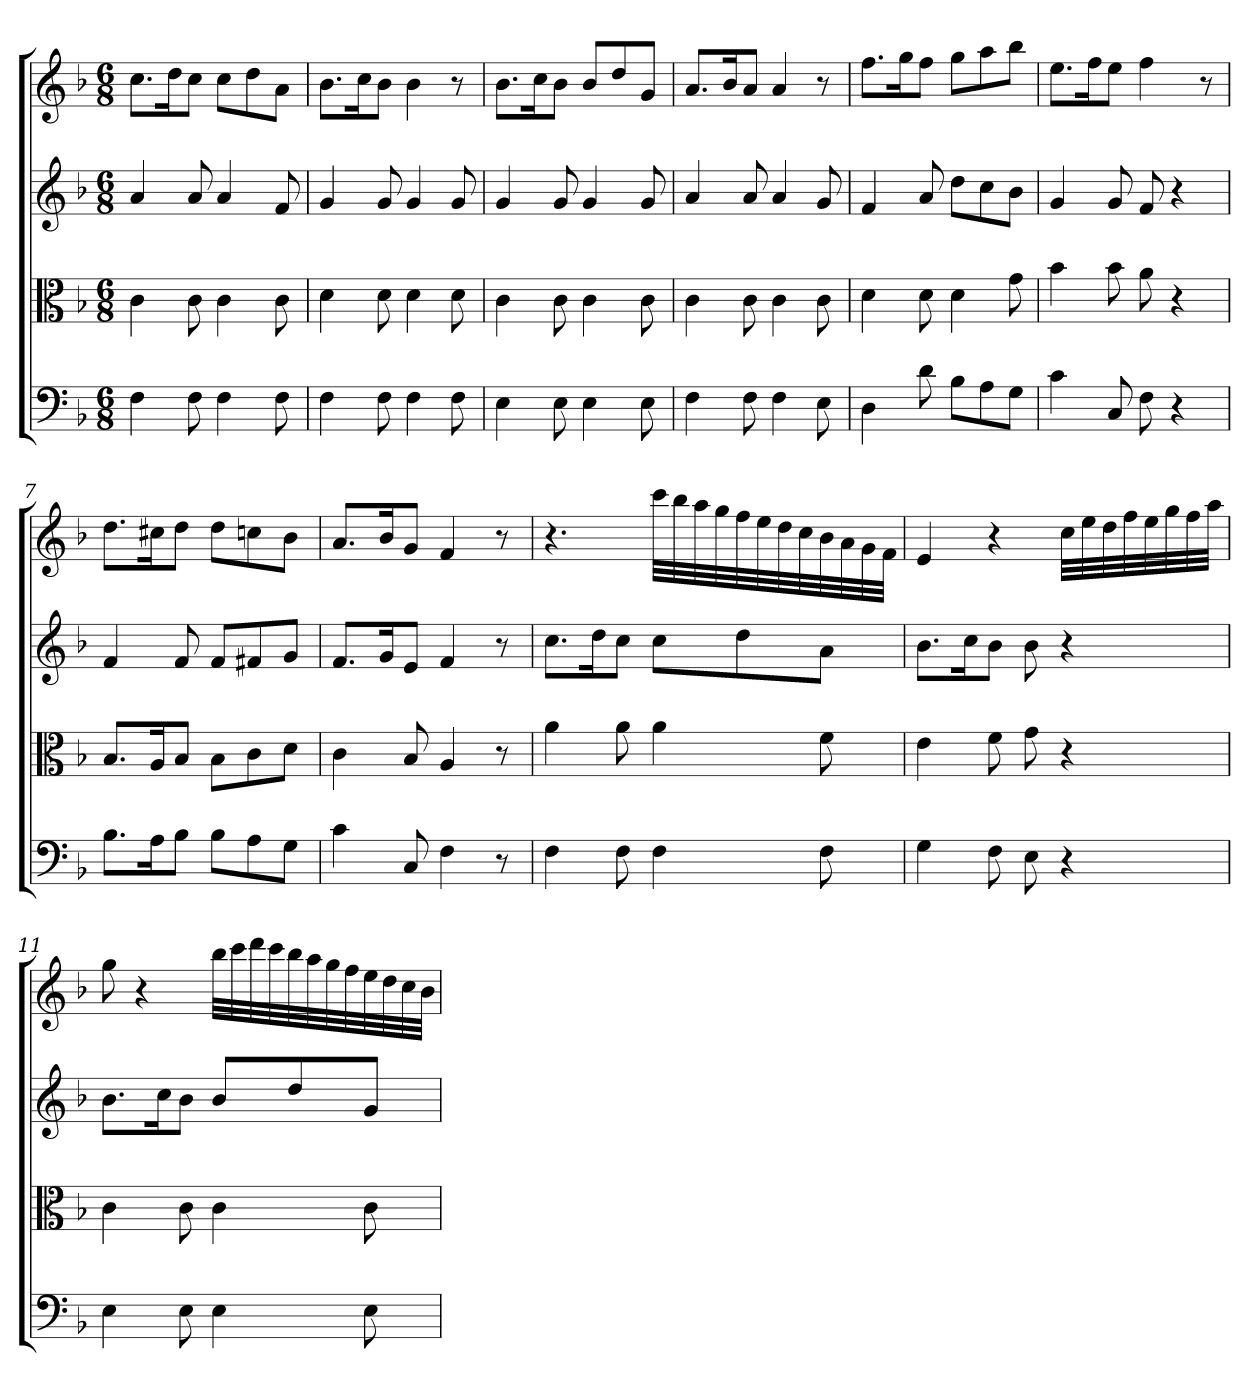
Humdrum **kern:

**kern	**kern	**kern	**kern
*part4	*part3	*part2	*part1
*staff4	*staff3	*staff2	*staff1
*clefF4	*clefC3	*clefG2	*clefG2
*k[b-]	*k[b-]	*k[b-]	*k[b-]
*F:	*F:	*F:	*F:
*M6/8	*M6/8	*M6/8	*M6/8
=	=	=	=
4F	4c	4a	8.cc\L
.	.	.	16dd\K
8F	8c	8a	8cc\J
4F	4c	4a	8cc\L
.	.	.	8dd\
8F	8c	8f	8a\J
=2	=2	=2	=2
4F	4d	4g	8.b-\L
.	.	.	16cc\K
8F	8d	8g	8b-\J
4F	4d	4g	4b-
8F	8d	8g	8r
=3	=3	=3	=3
4E	4c	4g	8.b-\L
.	.	.	16cc\K
8E	8c	8g	8b-\J
4E	4c	4g	8b-/L
.	.	.	8dd/
8E	8c	8g	8g/J
=4	=4	=4	=4
4F	4c	4a	8.a/L
.	.	.	16b-/K
8F	8c	8a	8a/J
4F	4c	4a	4a
8E	8c	8g	8r
=5	=5	=5	=5
4D	4d	4f	8.ff\L
.	.	.	16gg\K
8d	8d	8a	8ff\J
8B-\L	4d	8dd\L	8gg\L
8A\	.	8cc\	8aa\
8G\J	8g	8b-\J	8bb-\J
=6	=6	=6	=6
4c	4b-	4g	8.ee\L
.	.	.	16ff\K
8C	8b-	8g	8ee\J
8F	8a	8f	4ff
4r	4r	4r	.
.	.	.	8r
=7	=7	=7	=7
8.B-\L	8.B-/L	4f	8.dd\L
16A\K	16A/K	.	16cc#X\K
8B-\J	8B-/J	8f	8dd\J
8B-\L	8B-\L	8f/L	8dd\L
8A\	8c\	8f#X/	8ccn\
8G\J	8d\J	8g/J	8b-\J
=8	=8	=8	=8
4c	4c	8.f/L	8.a/L
.	.	16g/K	16b-/K
8C	8B-	8e/J	8g/J
4F	4A	4f	4f
8r	8r	8r	8r
=9	=9	=9	=9
4F	4a	8.cc\L	4.r
.	.	16dd\K	.
8F	8a	8cc\J	.
4F	4a	8cc\L	32ccc\LLL
.	.	.	32bb-\
.	.	.	32aa\
.	.	.	32gg\
.	.	8dd\	32ff\
.	.	.	32ee\
.	.	.	32dd\
.	.	.	32cc\
8F	8f	8a\J	32b-\
.	.	.	32a\
.	.	.	32g\
.	.	.	32f\JJJ
=10	=10	=10	=10
4G	4e	8.b-\L	4e
.	.	16cc\K	.
8F	8f	8b-\J	4r
8E	8g	8b-	.
4r	4r	4r	32cc\LLL
.	.	.	32ee\
.	.	.	32dd\
.	.	.	32ff\
.	.	.	32ee\
.	.	.	32gg\
.	.	.	32ff\
.	.	.	32aa\JJJ
=11	=11	=11	=11
4E	4c	8.b-\L	8gg
.	.	.	4r
.	.	16cc\K	.
8E	8c	8b-\J	.
4E	4c	8b-/L	32bb-\LLL
.	.	.	32ccc\
.	.	.	32ddd\
.	.	.	32ccc\
.	.	8dd/	32bb-\
.	.	.	32aa\
.	.	.	32gg\
.	.	.	32ff\
8E	8c	8g/J	32ee\
.	.	.	32dd\
.	.	.	32cc\
.	.	.	32b-\JJJ
=	=	=	=
*-	*-	*-	*-
